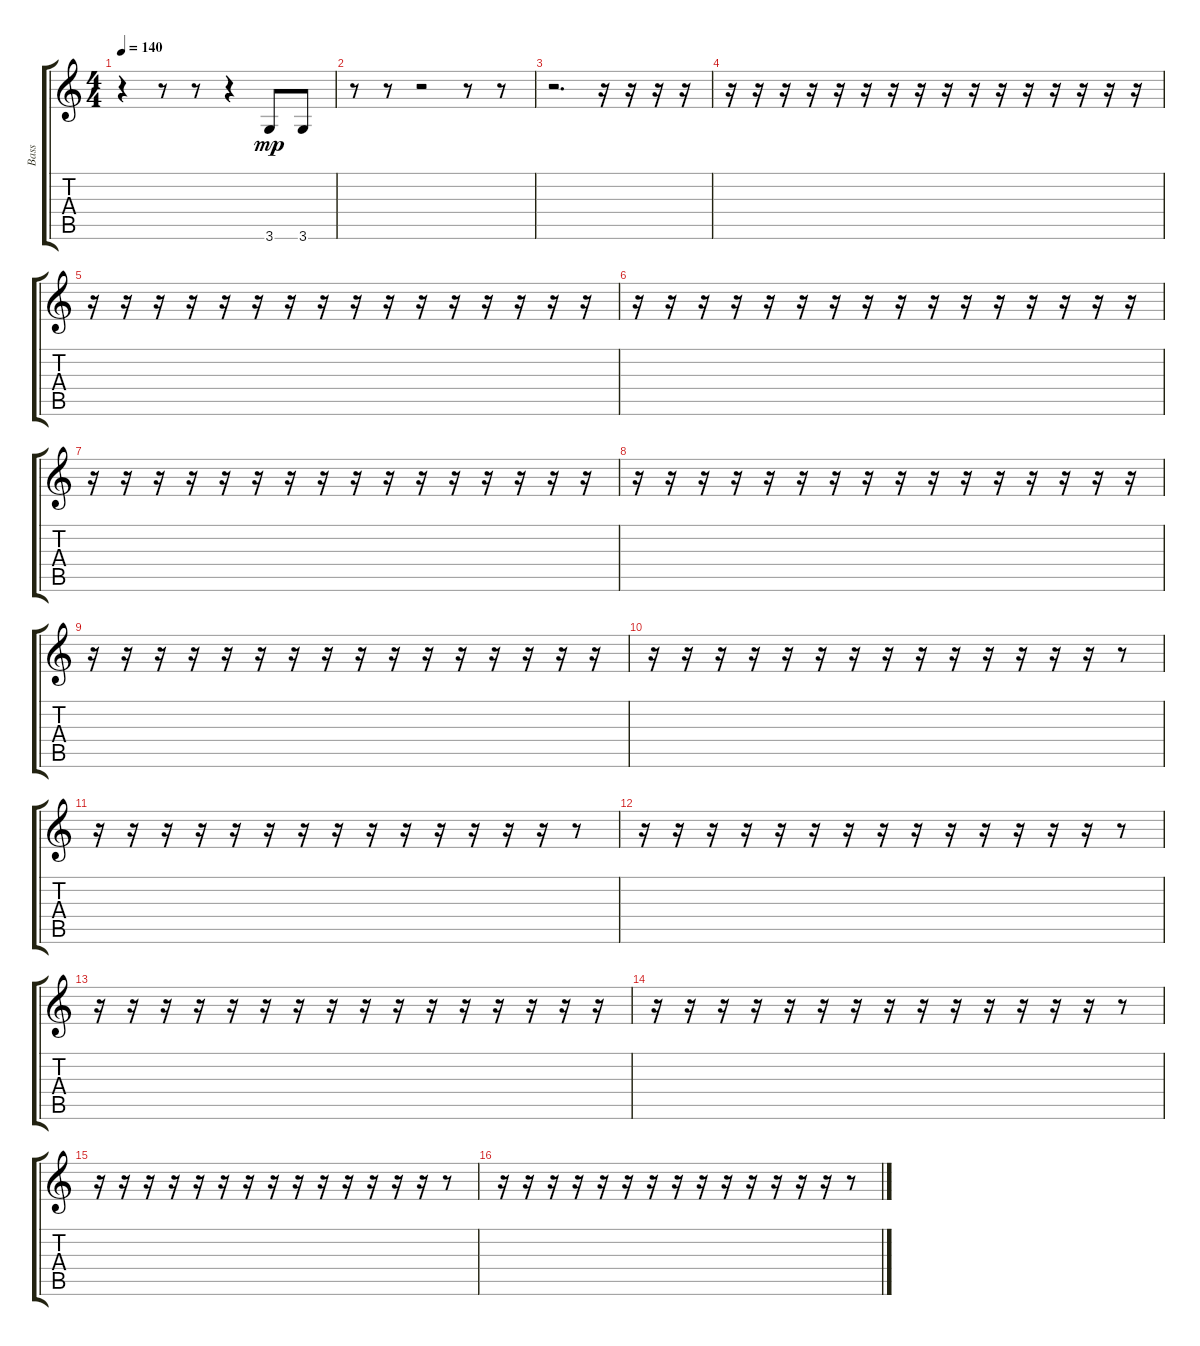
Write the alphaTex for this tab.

\track ("Bass" "Bass") {instrument electricbassfinger}
\staff {score tabs}
\tuning (E4 B3 G3 D3 A2 E2) {hide}
\ts (4 4)
\tempo 140
\clef g2
\ks c
r.4{dy mp} r.8 r.8 r.4 3.6.8 3.6.8 |
r.8 r.8 r.2 r.8 r.8 |
r.2{d} r.16 r.16 r.16 r.16 |
r.16 r.16 r.16 r.16 r.16 r.16 r.16 r.16 r.16 r.16 r.16 r.16 r.16 r.16 r.16 r.16 |
r.16 r.16 r.16 r.16 r.16 r.16 r.16 r.16 r.16 r.16 r.16 r.16 r.16 r.16 r.16 r.16 |
r.16 r.16 r.16 r.16 r.16 r.16 r.16 r.16 r.16 r.16 r.16 r.16 r.16 r.16 r.16 r.16 |
r.16 r.16 r.16 r.16 r.16 r.16 r.16 r.16 r.16 r.16 r.16 r.16 r.16 r.16 r.16 r.16 |
r.16 r.16 r.16 r.16 r.16 r.16 r.16 r.16 r.16 r.16 r.16 r.16 r.16 r.16 r.16 r.16 |
r.16 r.16 r.16 r.16 r.16 r.16 r.16 r.16 r.16 r.16 r.16 r.16 r.16 r.16 r.16 r.16 |
r.16 r.16 r.16 r.16 r.16 r.16 r.16 r.16 r.16 r.16 r.16 r.16 r.16 r.16 r.8 |
r.16 r.16 r.16 r.16 r.16 r.16 r.16 r.16 r.16 r.16 r.16 r.16 r.16 r.16 r.8 |
r.16 r.16 r.16 r.16 r.16 r.16 r.16 r.16 r.16 r.16 r.16 r.16 r.16 r.16 r.8 |
r.16 r.16 r.16 r.16 r.16 r.16 r.16 r.16 r.16 r.16 r.16 r.16 r.16 r.16 r.16 r.16 |
r.16 r.16 r.16 r.16 r.16 r.16 r.16 r.16 r.16 r.16 r.16 r.16 r.16 r.16 r.8 |
r.16 r.16 r.16 r.16 r.16 r.16 r.16 r.16 r.16 r.16 r.16 r.16 r.16 r.16 r.8 |
r.16 r.16 r.16 r.16 r.16 r.16 r.16 r.16 r.16 r.16 r.16 r.16 r.16 r.16 r.8
